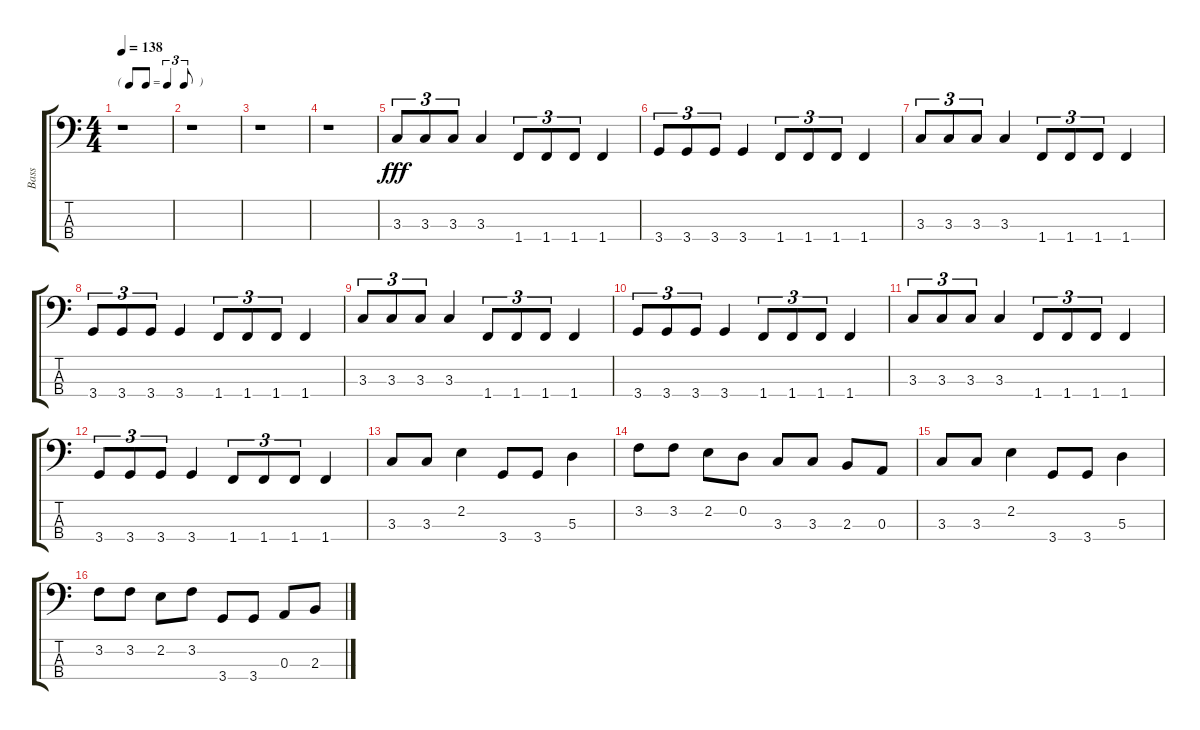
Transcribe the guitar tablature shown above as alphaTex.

\track ("Bass" "Bass") {instrument electricbassfinger}
\staff {score tabs}
\tuning (G2 D2 A1 E1) {hide}
\ts (4 4)
\tf triplet8th
\tempo 138
\clef f4
\ks c
r.1{dy fff instrument electricbassfinger} |
r.1 |
r.1 |
r.1 |
3.3.8{tu (3 2)} 3.3.8{tu (3 2)} 3.3.8{tu (3 2)} 3.3.4 1.4.8{tu (3 2)} 1.4.8{tu (3 2)} 1.4.8{tu (3 2)} 1.4.4 |
3.4.8{tu (3 2)} 3.4.8{tu (3 2)} 3.4.8{tu (3 2)} 3.4.4 1.4.8{tu (3 2)} 1.4.8{tu (3 2)} 1.4.8{tu (3 2)} 1.4.4 |
3.3.8{tu (3 2)} 3.3.8{tu (3 2)} 3.3.8{tu (3 2)} 3.3.4 1.4.8{tu (3 2)} 1.4.8{tu (3 2)} 1.4.8{tu (3 2)} 1.4.4 |
3.4.8{tu (3 2)} 3.4.8{tu (3 2)} 3.4.8{tu (3 2)} 3.4.4 1.4.8{tu (3 2)} 1.4.8{tu (3 2)} 1.4.8{tu (3 2)} 1.4.4 |
3.3.8{tu (3 2)} 3.3.8{tu (3 2)} 3.3.8{tu (3 2)} 3.3.4 1.4.8{tu (3 2)} 1.4.8{tu (3 2)} 1.4.8{tu (3 2)} 1.4.4 |
3.4.8{tu (3 2)} 3.4.8{tu (3 2)} 3.4.8{tu (3 2)} 3.4.4 1.4.8{tu (3 2)} 1.4.8{tu (3 2)} 1.4.8{tu (3 2)} 1.4.4 |
3.3.8{tu (3 2)} 3.3.8{tu (3 2)} 3.3.8{tu (3 2)} 3.3.4 1.4.8{tu (3 2)} 1.4.8{tu (3 2)} 1.4.8{tu (3 2)} 1.4.4 |
3.4.8{tu (3 2)} 3.4.8{tu (3 2)} 3.4.8{tu (3 2)} 3.4.4 1.4.8{tu (3 2)} 1.4.8{tu (3 2)} 1.4.8{tu (3 2)} 1.4.4 |
3.3.8{balance 16} 3.3.8 2.2.4 3.4.8 3.4.8 5.3.4 |
3.2.8 3.2.8 2.2.8 0.2.8 3.3.8 3.3.8 2.3.8 0.3.8 |
3.3.8 3.3.8 2.2.4 3.4.8 3.4.8 5.3.4 |
3.2.8 3.2.8 2.2.8 3.2.8 3.4.8 3.4.8 0.3.8 2.3.8
